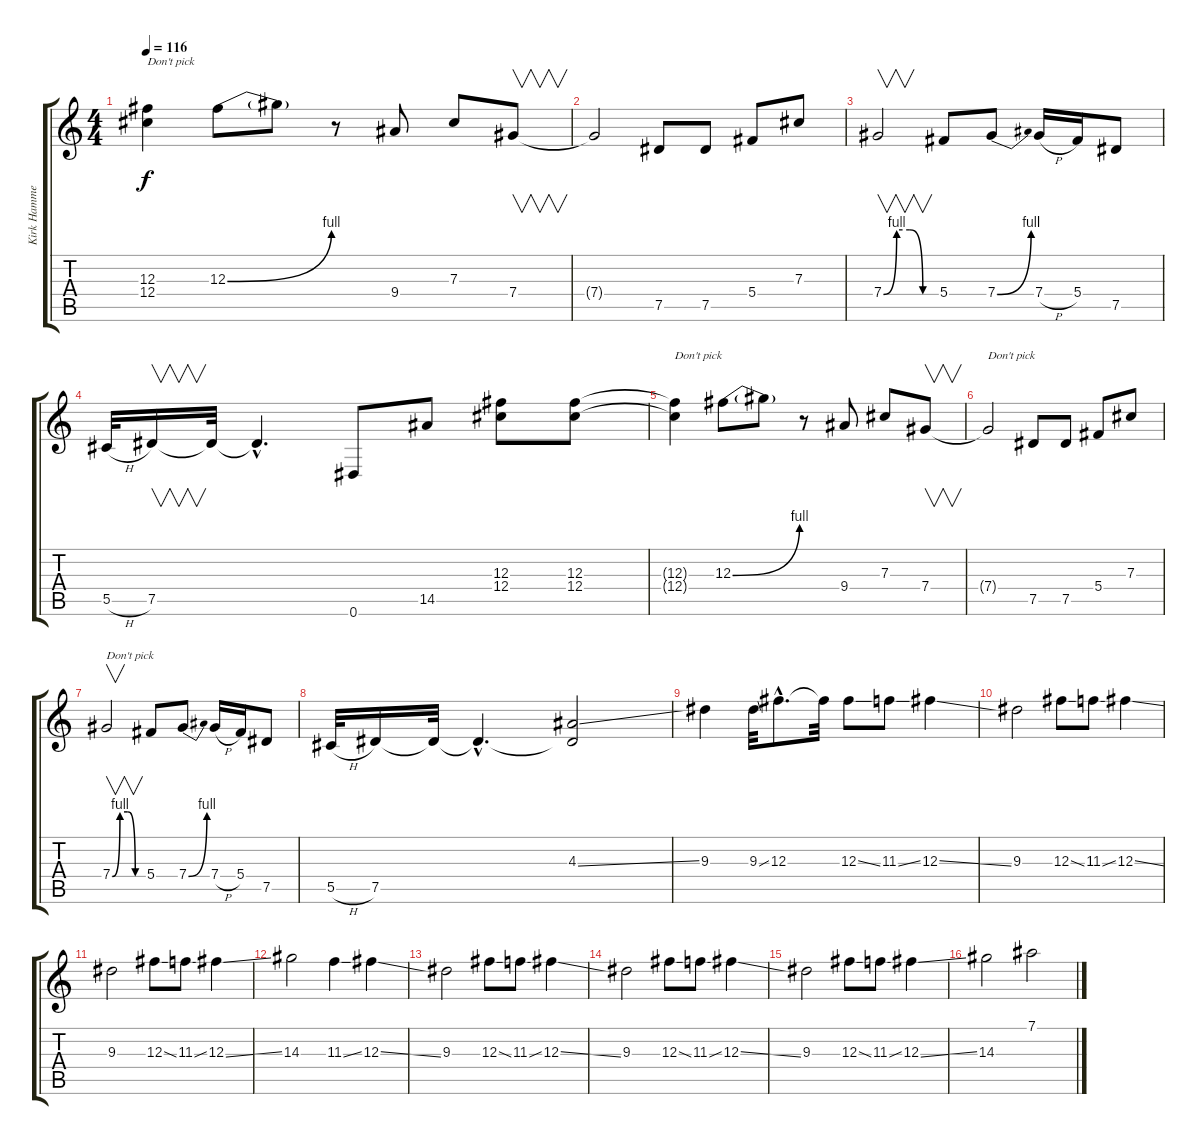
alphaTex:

\track ("Kirk Hammett" "Kirk Hamme") {instrument electricguitarclean}
\staff {score tabs}
\tuning (Eb4 Bb3 Gb3 Db3 Ab2 Eb2) {hide}
\ts (4 4)
\tempo 116
\clef g2
\ks c
(12.3{t} 12.4{t}).4{txt "Don't pick" dy f} 12.3{be (bend 0 0 60 4)}.8 12.3{t}.8 r.8 9.4.8 7.3.8 7.4.8{v} |
7.4{t}.2 7.5.8 7.5.8 5.4.8 7.3.8 |
7.4{be (custom 0 0 15 4 30 4 45 0 60 0)}.2{v} 5.4.8 7.4{be (bend 0 0 60 4)}.8 7.4{h}.16 5.4.16 7.5.8 |
5.5{h}.32 7.5.16{v} 7.5{t}.32 7.5{hac t}.4{d} 0.6.8 14.5.8 (12.3 12.4).8 (12.3 12.4).8 |
(12.3{t} 12.4{t}).4{txt "Don't pick"} 12.3{be (bend 0 0 60 4)}.8 12.3{t}.8 r.8 9.4.8 7.3.8 7.4.8{v} |
7.4{t}.2{txt "Don't pick"} 7.5.8 7.5.8 5.4.8 7.3.8 |
7.4{be (custom 0 0 15 4 30 4 45 0 60 0)}.2{v txt "Don't pick"} 5.4.8 7.4{be (bend 0 0 60 4)}.8 7.4{h}.16 5.4.16 7.5.8 |
5.5{h}.32 7.5.16 7.5{t}.32 7.5{hac t}.4{d} (4.3{ss} 7.5{t}).2{instrument distortionguitar} |
9.3.4 9.3{ss}.32 12.3{hac}.8{d} 12.3{t}.32 12.3{ss}.8 11.3{ss}.8 12.3{ss}.4 |
9.3.2 12.3{ss}.8 11.3{ss}.8 12.3{ss}.4 |
9.3.2 12.3{ss}.8 11.3{ss}.8 12.3{ss}.4 |
14.3.2 11.3{ss}.4 12.3{ss}.4 |
9.3.2 12.3{ss}.8 11.3{ss}.8 12.3{ss}.4 |
9.3.2 12.3{ss}.8 11.3{ss}.8 12.3{ss}.4 |
9.3.2 12.3{ss}.8 11.3{ss}.8 12.3{ss}.4 |
14.3.2 7.1{ss}.2
